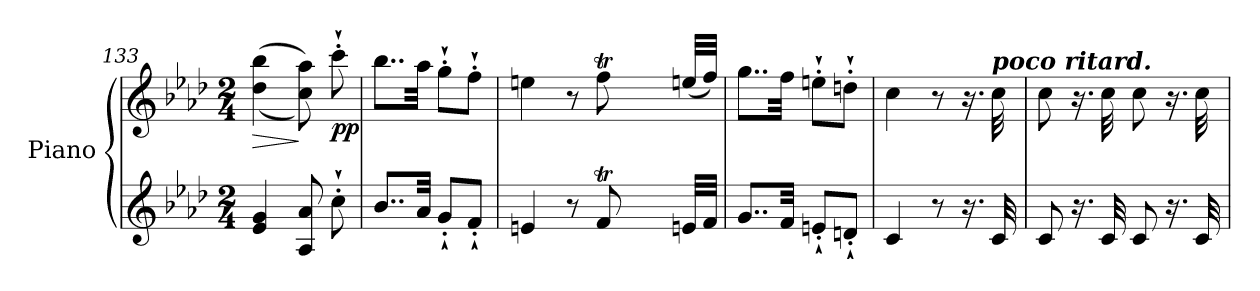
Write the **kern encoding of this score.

**kern	**kern	**dynam
*part1	*part1	*part1
*staff2	*staff1	*staff1/2
*I"Piano	*	*
*I'Pno	*	*
!!LO:LB:g=z
*clefG2	*clefG2	*
*k[b-e-a-d-]	*k[b-e-a-d-]	*
*M2/4	*M2/4	*
=133	=133	=133
!	!	!LO:HP:b
4e-/ 4g/	((4dd-\ 4bb-\	>
8A-/ 8a-/	8cc\ 8aa-\))	]
!	!	!LO:DY:b
8cc`'\	8ccc`'\	pp
!!LO:LB:g=z
=134	=134	=134
8..b-/L	8..bb-\L	.
32a-/Jkk	32aa-\Jkk	.
8g`'/L	8gg`'\L	.
8f`'/J	8ff`'\J	.
=135	=135	=135
*^	*^	*
4en/	4.ryy	4een\	4.ryy	.
8r	.	8r	.	.
*	*Xtuplet	*	*Xtuplet	*
8fT/	40ryy	8ffT\	40ryy	.
.	40gyy	.	40ggyy	.
.	40fyy	.	40ffyy	.
.	40en/LL	.	(40een/LL	.
.	40f/JJ	.	40ff/JJ)	.
*v	*v	*	*	*
*	*v	*v	*
=136	=136	=136
8..g/L	8..gg\L	.
32f/Jkk	32ff\Jkk	.
8en`'/L	8een`'\L	.
8dn`'/J	8ddn`'\J	.
=137	=137	=137
4c/	4cc\	.
8r	8r	.
16.r	16.r	.
!	!LO:TX:a:Bi:t=poco ritard.	!
32c/	32cc\	.
=138	=138	=138
8c/	8cc\	.
16.r	16.r	.
32c/	32cc\	.
8c/	8cc\	.
16.r	16.r	.
32c/	32cc\	.
=	=	=
*-	*-	*-
